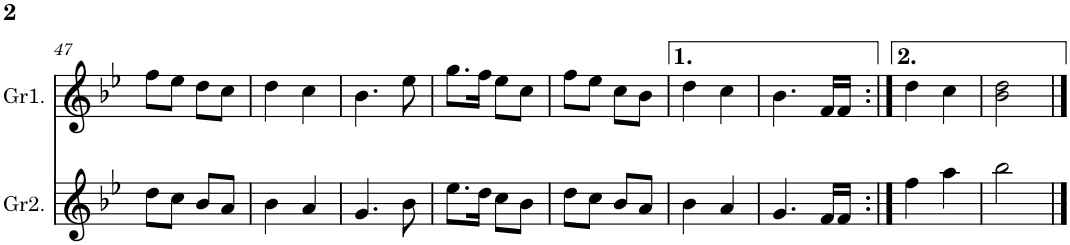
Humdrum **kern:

**kern	**kern
*part2	*part1
*staff2	*staff1
*I"Gralla2	*I"Gralla1
*I'Gr2.	*I'Gr1.
!!LO:PB:g=z
*clefG2	*clefG2
*k[b-e-]	*k[b-e-]
*M2/4	*M2/4
=47	=47
8dd\L	8ff\L
8cc\J	8ee-\J
8b-/L	8dd\L
8a/J	8cc\J
=48	=48
4b-\	4dd\
4a/	4cc\
=49	=49
4.g/	4.b-\
8b-\	8ee-\
=50	=50
8.ee-\L	8.gg\L
16dd\Jk	16ff\Jk
8cc\L	8ee-\L
8b-\J	8cc\J
=51	=51
8dd\L	8ff\L
8cc\J	8ee-\J
8b-/L	8cc\L
8a/J	8b-\J
=52	=52
4b-\	4dd\
4a/	4cc\
=53	=53
4.g/	4.b-\
16f/LL	16f/LL
16f/JJ	16f/JJ
=54:|!	=54:|!
4ff\	4dd\
4aa\	4cc\
=55	=55
2bb-\	2b-\ 2dd\
==	==
*-	*-
